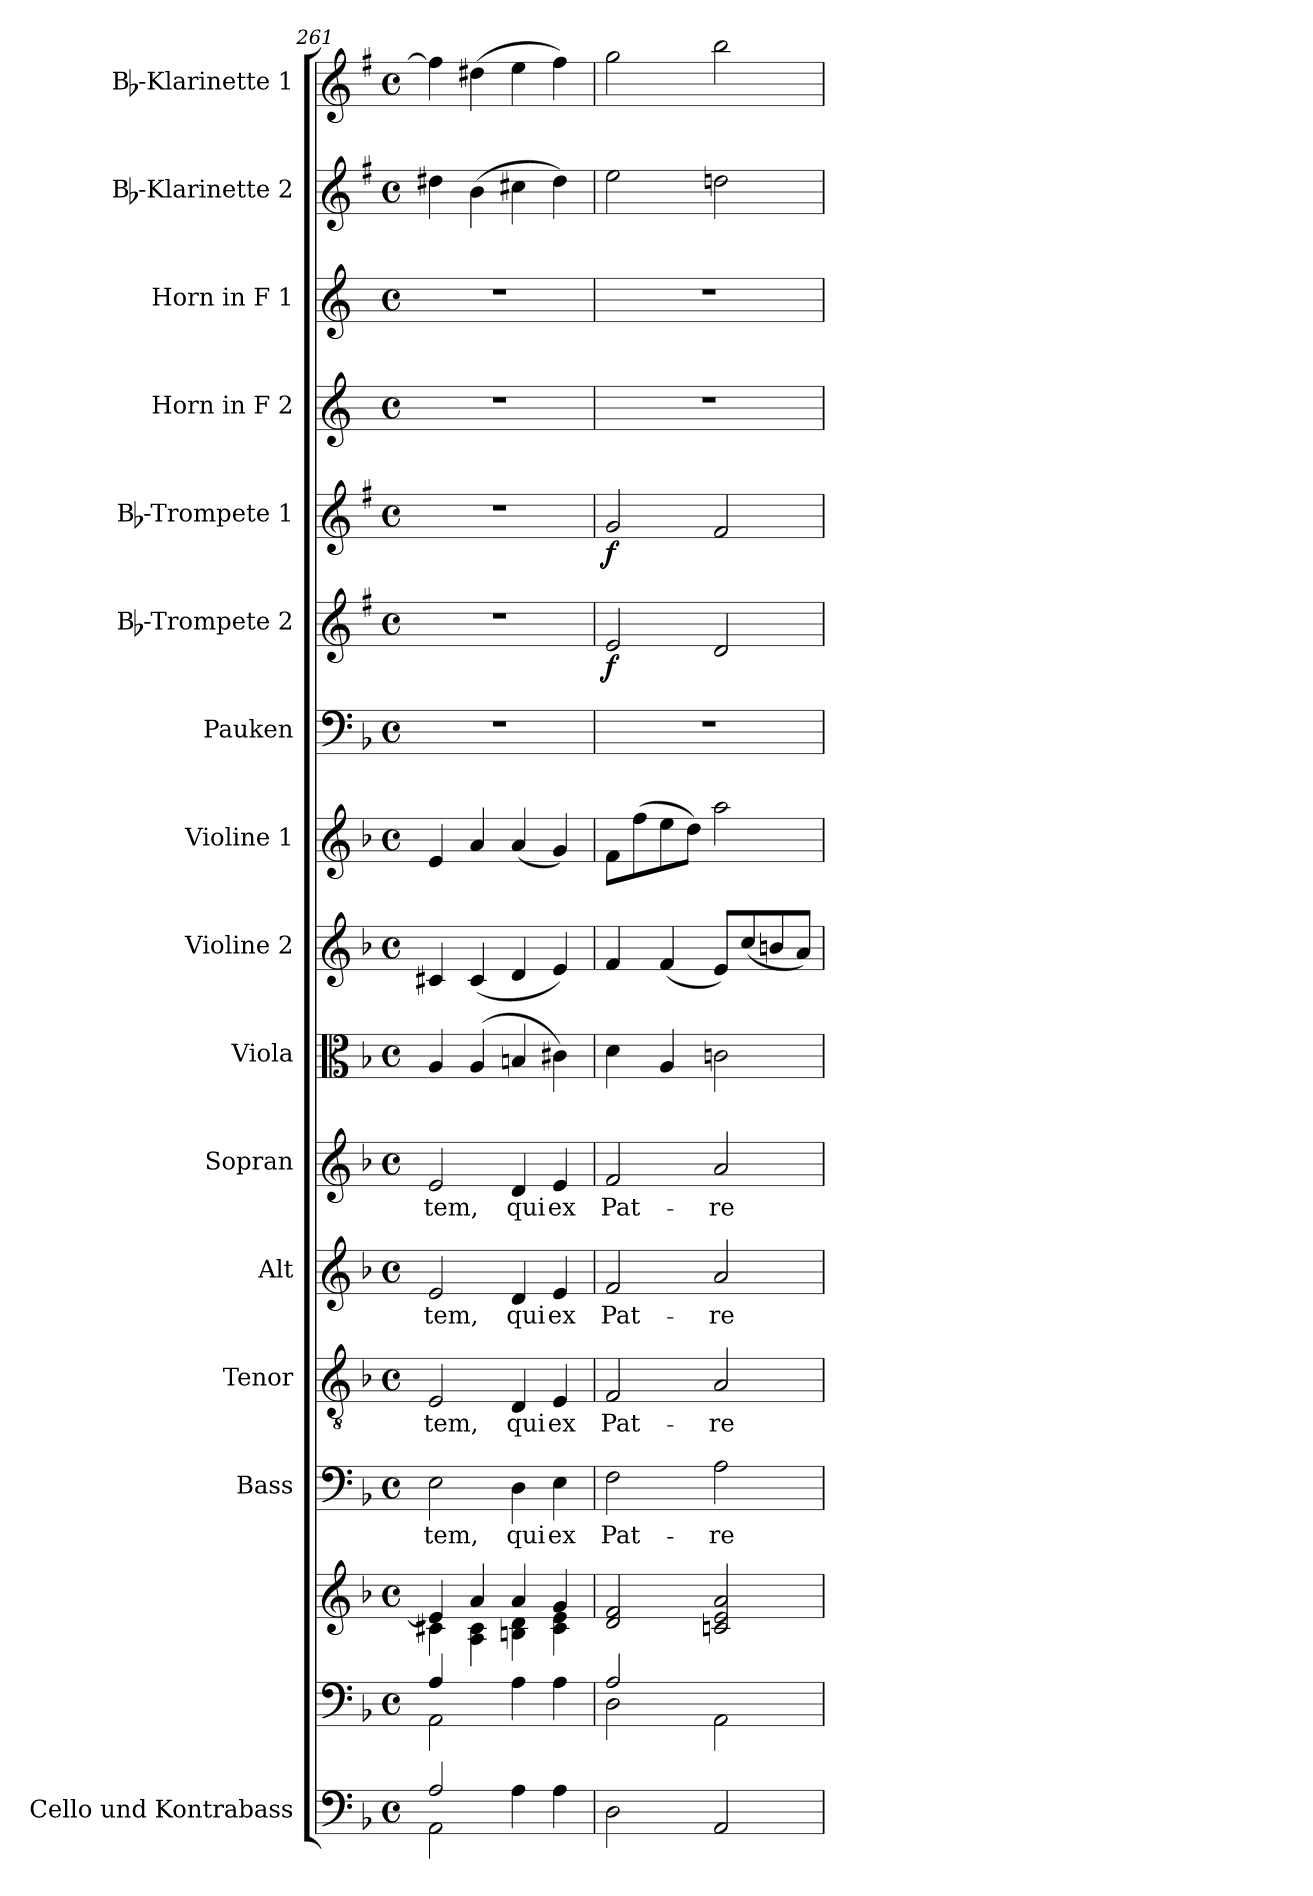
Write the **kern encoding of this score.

**kern	**kern	**kern	**kern	**text	**kern	**text	**kern	**text	**kern	**text	**kern	**kern	**kern	**kern	**kern	**dynam	**kern	**dynam	**kern	**kern	**kern	**kern
*part16	*part15	*part15	*part14	*part14	*part13	*part13	*part12	*part12	*part11	*part11	*part10	*part9	*part8	*part7	*part6	*part6	*part5	*part5	*part4	*part3	*part2	*part1
*staff17	*staff16	*staff15	*staff14	*staff14	*staff13	*staff13	*staff12	*staff12	*staff11	*staff11	*staff10	*staff9	*staff8	*staff7	*staff6	*staff6	*staff5	*staff5	*staff4	*staff3	*staff2	*staff1
*I"Cello und Kontrabass	*	*	*I"Bass	*	*I"Tenor	*	*I"Alt	*	*I"Sopran	*	*I"Viola	*I"Violine 2	*I"Violine 1	*I"Pauken	*I"Bb-Trompete 2	*	*I"Bb-Trompete 1	*	*I"Horn in F 2	*I"Horn in F 1	*I"Bb-Klarinette 2	*I"Bb-Klarinette 1
*I'Kb.	*	*	*I'B.	*	*I'T.	*	*I'A.	*	*I'S.	*	*I'Vla.	*I'Vl. 2	*I'Vl. 1	*I'Pk.	*I'Bb Trp. 2	*	*I'Bb Trp. 1	*	*	*	*I'Bb Kl. 2	*I'Bb Kl. 1
!!LO:PB:g=z
*clefF4	*clefF4	*clefG2	*clefF4	*	*clefGv2	*	*clefG2	*	*clefG2	*	*clefC3	*clefG2	*clefG2	*clefF4	*clefG2	*	*clefG2	*	*clefG2	*clefG2	*clefG2	*clefG2
*ITrd7c12	*	*	*	*	*	*	*	*	*	*	*	*	*	*	*ITrd1c2	*	*ITrd1c2	*	*ITrd4c7	*ITrd4c7	*ITrd1c2	*ITrd1c2
*k[b-]	*k[b-]	*k[b-]	*k[b-]	*	*k[b-]	*	*k[b-]	*	*k[b-]	*	*k[b-]	*k[b-]	*k[b-]	*k[b-]	*k[b-]	*	*k[b-]	*	*k[b-]	*k[b-]	*k[b-]	*k[b-]
*F:	*F:	*F:	*F:	*	*F:	*	*F:	*	*F:	*	*F:	*F:	*F:	*F:	*F:	*	*F:	*	*F:	*F:	*F:	*F:
*M4/4	*M4/4	*M4/4	*M4/4	*	*M4/4	*	*M4/4	*	*M4/4	*	*M4/4	*M4/4	*M4/4	*M4/4	*M4/4	*	*M4/4	*	*M4/4	*M4/4	*M4/4	*M4/4
*met(c)	*met(c)	*met(c)	*met(c)	*	*met(c)	*	*met(c)	*	*met(c)	*	*met(c)	*met(c)	*met(c)	*met(c)	*met(c)	*	*met(c)	*	*met(c)	*met(c)	*met(c)	*met(c)
=261	=261	=261	=261	=261	=261	=261	=261	=261	=261	=261	=261	=261	=261	=261	=261	=261	=261	=261	=261	=261	=261	=261
*^	*^	*^	*	*	*	*	*	*	*	*	*	*	*	*	*	*	*	*	*	*	*	*
!	!	!	!	!	!	!	!LO:LY:b	!	!LO:LY:b	!	!LO:LY:b	!	!LO:LY:b	!	!	!	!	!	!	!	!	!	!	!	!
2AA/	2AAA\	4A/	2AA\	4e/]	4c#X\	2E\	-tem,	2E/	-tem,	2e/	-tem,	2e/	-tem,	4A/	4c#X/	4e/	1r	1r	.	1r	.	1r	1r	4cc#X\	4ee\]
.	.	4ryy	.	4a/	4A\ 4c#\	.	.	.	.	.	.	.	.	(<4A/	(<4c#/	4a/	.	.	.	.	.	.	.	(>4a\	(>4cc#X\
!	!	!	!	!	!	!	!LO:LY:b	!	!LO:LY:b	!	!LO:LY:b	!	!LO:LY:b	!	!	!	!	!	!	!	!	!	!	!	!
2ryy	4AA\	4ryy	4A\	4a/	4Bn\ 4d\	4D\	qui	4D/	qui	4d/	qui	4d/	qui	4Bn/	4d/	(<4a/	.	.	.	.	.	.	.	4bn\	4dd\
!	!	!	!	!	!	!	!LO:LY:b	!	!LO:LY:b	!	!LO:LY:b	!	!LO:LY:b	!	!	!	!	!	!	!	!	!	!	!	!
.	4AA\	4ryy	4A\	4g/	4c#\ 4e\	4E\	ex	4E/	ex	4e/	ex	4e/	ex	4c#X\)	4e/)	4g/)	.	.	.	.	.	.	.	4cc#\)	4ee\)
=262	=262	=262	=262	=262	=262	=262	=262	=262	=262	=262	=262	=262	=262	=262	=262	=262	=262	=262	=262	=262	=262	=262	=262	=262	=262
!	!	!	!	!	!	!	!LO:LY:b	!	!LO:LY:b	!	!LO:LY:b	!	!LO:LY:b	!	!	!	!	!	!LO:DY:b	!	!LO:DY:b	!	!	!	!
*v	*v	*	*	*v	*v	*	*	*	*	*	*	*	*	*	*	*	*	*	*	*	*	*	*	*	*
2DD\	2A/	2D\	2d/ 2f/	2F\	Pat-	2F/	Pat-	2f/	Pat-	2f/	Pat-	4d\	4f/	8f\L	1r	2d/	f	2f/	f	1r	1r	2dd\	2ff\
.	.	.	.	.	.	.	.	.	.	.	.	.	.	(>8ff\	.	.	.	.	.	.	.	.	.
.	.	.	.	.	.	.	.	.	.	.	.	4A/	(<4f/	8ee\	.	.	.	.	.	.	.	.	.
.	.	.	.	.	.	.	.	.	.	.	.	.	.	8dd\J)	.	.	.	.	.	.	.	.	.
!	!	!	!	!	!LO:LY:b	!	!LO:LY:b	!	!LO:LY:b	!	!LO:LY:b	!	!	!	!	!	!	!	!	!	!	!	!
2AAA/	2ryy	2AA\	2cn/ 2e/ 2a/	2A\	-re	2A/	-re	2a/	-re	2a/	-re	2cn\	8e/L)	2aa\	.	2c/	.	2e/	.	.	.	2ccn\	2aa\
.	.	.	.	.	.	.	.	.	.	.	.	.	(<8cc/	.	.	.	.	.	.	.	.	.	.
.	.	.	.	.	.	.	.	.	.	.	.	.	8bn/	.	.	.	.	.	.	.	.	.	.
.	.	.	.	.	.	.	.	.	.	.	.	.	8a/J)	.	.	.	.	.	.	.	.	.	.
*	*v	*v	*	*	*	*	*	*	*	*	*	*	*	*	*	*	*	*	*	*	*	*	*
=	=	=	=	=	=	=	=	=	=	=	=	=	=	=	=	=	=	=	=	=	=	=
*-	*-	*-	*-	*-	*-	*-	*-	*-	*-	*-	*-	*-	*-	*-	*-	*-	*-	*-	*-	*-	*-	*-
